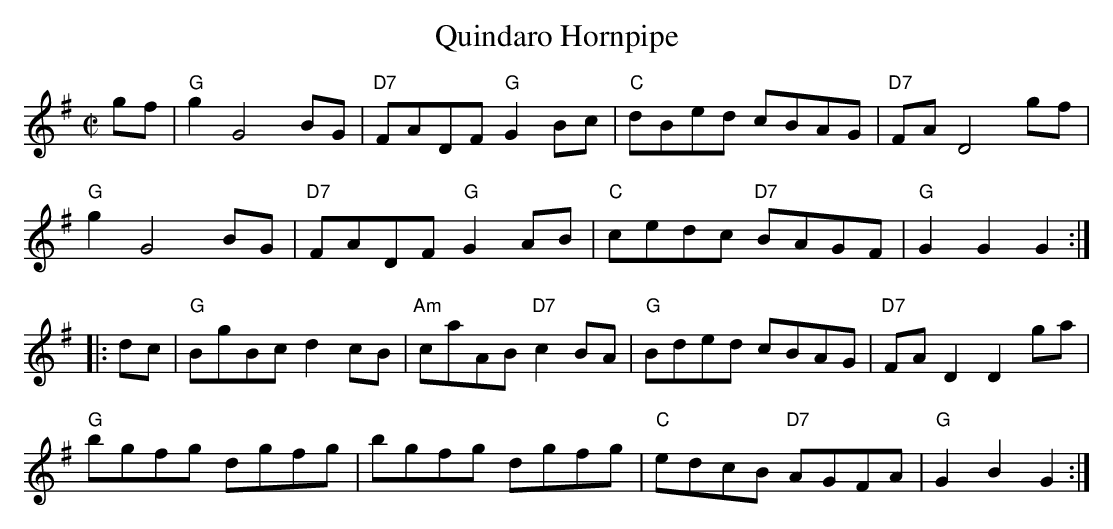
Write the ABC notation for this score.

X:1
T:Quindaro Hornpipe
L:1/8
M:C|
K:G
gf | "G"g2G4BG | "D7"FADF "G"G2Bc | "C"dBed cBAG | "D7"FAD4gf |
"G"g2G4BG | "D7"FADF "G"G2AB | "C"cedc "D7"BAGF | "G"G2G2 G2 :|
|: dc | "G"BgBc d2cB | "Am"caAB "D7"c2BA | "G"Bded cBAG | "D7"FAD2 D2ga |
"G"bgfg dgfg | bgfg dgfg | "C"edcB "D7"AGFA | "G"G2B2G2 :|
